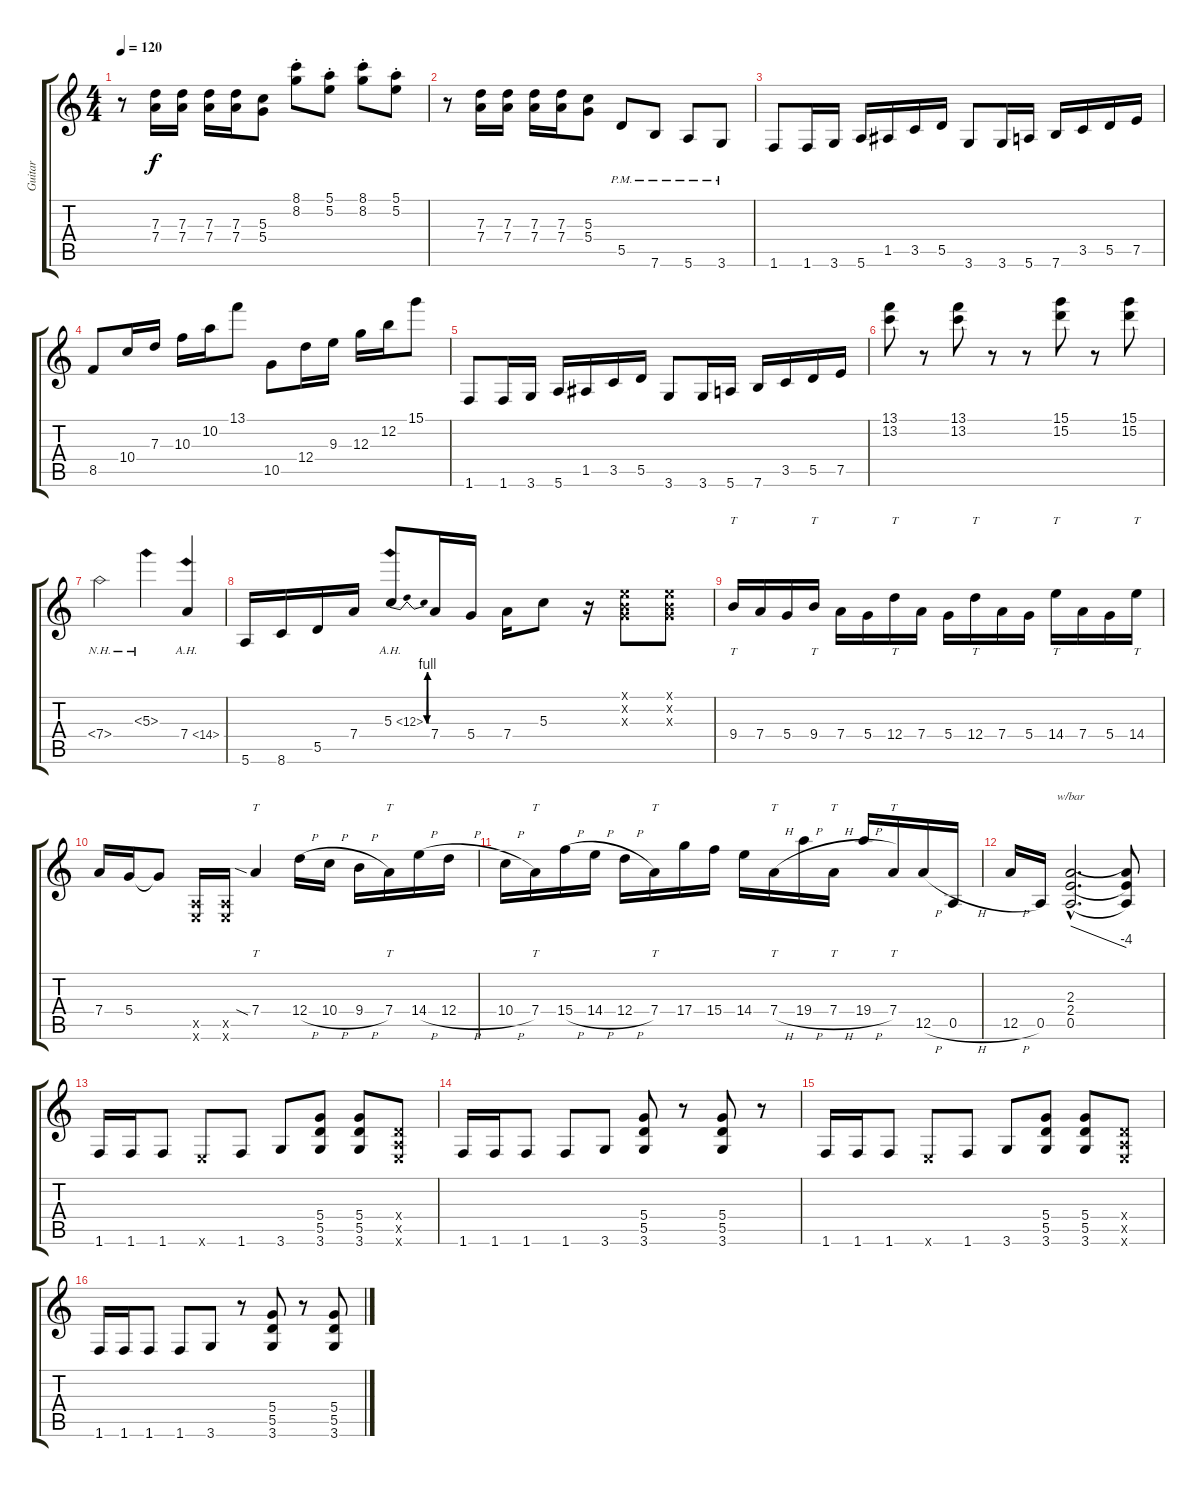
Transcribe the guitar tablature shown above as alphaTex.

\track ("Guitar" "Guitar") {instrument distortionguitar}
\staff {score tabs}
\tuning (E4 B3 G3 D3 A2 E2) {hide}
\ts (4 4)
\tempo 120
\clef g2
\ks c
r.8{dy f} (7.3 7.4).16 (7.3 7.4).16 (7.3 7.4).16 (7.3 7.4).16 (5.3 5.4).8 (8.1{st} 8.2{st}).8 (5.1{st} 5.2{st}).8 (8.1{st} 8.2{st}).8 (5.1{st} 5.2{st}).8 |
r.8 (7.3 7.4).16 (7.3 7.4).16 (7.3 7.4).16 (7.3 7.4).16 (5.3 5.4).8 5.5{pm}.8 7.6{pm}.8 5.6{pm}.8 3.6{pm}.8 |
1.6.8 1.6.16 3.6.16 5.6.16 1.5.16 3.5.16 5.5.16 3.6.8 3.6.16 5.6.16 7.6.16 3.5.16 5.5.16 7.5.16 |
8.5.8 10.4.16 7.3.16 10.3.16 10.2.16 13.1.8 10.5.8 12.4.16 9.3.16 12.3.16 12.2.16 15.1.8 |
1.6.8 1.6.16 3.6.16 5.6.16 1.5.16 3.5.16 5.5.16 3.6.8 3.6.16 5.6.16 7.6.16 3.5.16 5.5.16 7.5.16 |
(13.1 13.2).8 r.8 (13.1 13.2).8 r.8 r.8 (15.1 15.2).8 r.8 (15.1 15.2).8 |
7.4{nh}.2 5.3{nh}.4 7.4{ah 7}.4 |
5.6.16 8.6.16 5.5.16 7.4.16 5.3{be (bendrelease 0 0 20 4 40 4 60 0) ah 7}.8 7.4.16 5.4.16 7.4.16 5.3.8 r.16 (0.1{x} 0.2{x} 0.3{x}).8 (0.1{x} 0.2{x} 0.3{x}).8 |
9.4.16{tt} 7.4.16 5.4.16 9.4.16{tt} 7.4.16 5.4.16 12.4.16{tt} 7.4.16 5.4.16 12.4.16{tt} 7.4.16 5.4.16 14.4.16{tt} 7.4.16 5.4.16 14.4.16{tt} |
7.4.16 5.4.16 5.4{t}.8 (0.5{x} 0.6{x}).16 (0.5{x} 0.6{x}).16 7.4{sia}.4{tt} 12.4{h}.16 10.4{h}.16 9.4{h}.16 7.4.16{tt} 14.4{h}.16 12.4{h}.16 |
10.4{h}.16 7.4.16{tt} 15.4{h}.16 14.4{h}.16 12.4{h}.16 7.4.16{tt} 17.4.16 15.4.16 14.4.16 7.4{h}.16{tt} 19.4{h}.16 7.4{h}.16{tt} 19.4{h}.16 7.4.16{tt} 12.5{h}.16 0.5{h}.16 |
12.5{h}.16 0.5.16 (2.3{hac} 2.4{hac} 0.5{hac}).2{d tbe (dive default 0 0 60 -16)} (2.3{t} 2.4{t} 0.5{t}).8 |
1.6.16 1.6.16 1.6.8 0.6{x}.8 1.6.8 3.6.8 (5.4 5.5 3.6).8 (5.4 5.5 3.6).8 (0.4{x} 0.5{x} 0.6{x}).8 |
1.6.16 1.6.16 1.6.8 1.6.8 3.6.8 (5.4 5.5 3.6).8 r.8 (5.4 5.5 3.6).8 r.8 |
1.6.16 1.6.16 1.6.8 0.6{x}.8 1.6.8 3.6.8 (5.4 5.5 3.6).8 (5.4 5.5 3.6).8 (0.4{x} 0.5{x} 0.6{x}).8 |
1.6.16 1.6.16 1.6.8 1.6.8 3.6.8 r.8 (5.4 5.5 3.6).8 r.8 (5.4 5.5 3.6).8
